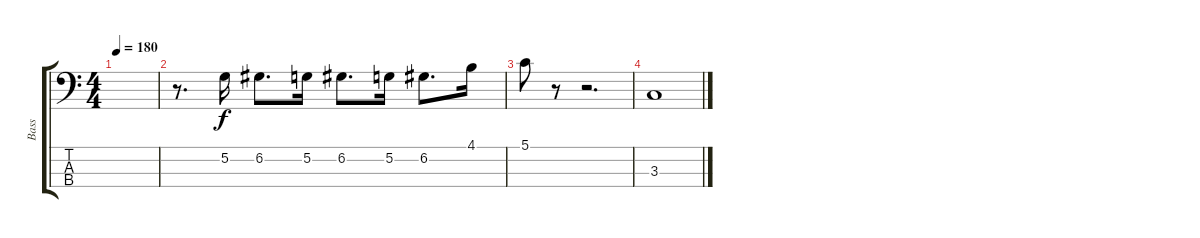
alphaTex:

\track ("Bass" "Bass") {instrument electricbassfinger}
\staff {score tabs}
\tuning (G2 D2 A1 E1) {hide}
\ts (4 4)
\tempo 180
\clef f4
\ks c
|
r.8{d} 5.2.16{dy f} 6.2.8{d} 5.2.16 6.2.8{d} 5.2.16 6.2.8{d} 4.1.16 |
5.1.8 r.8 r.2{d} |
3.3.1
